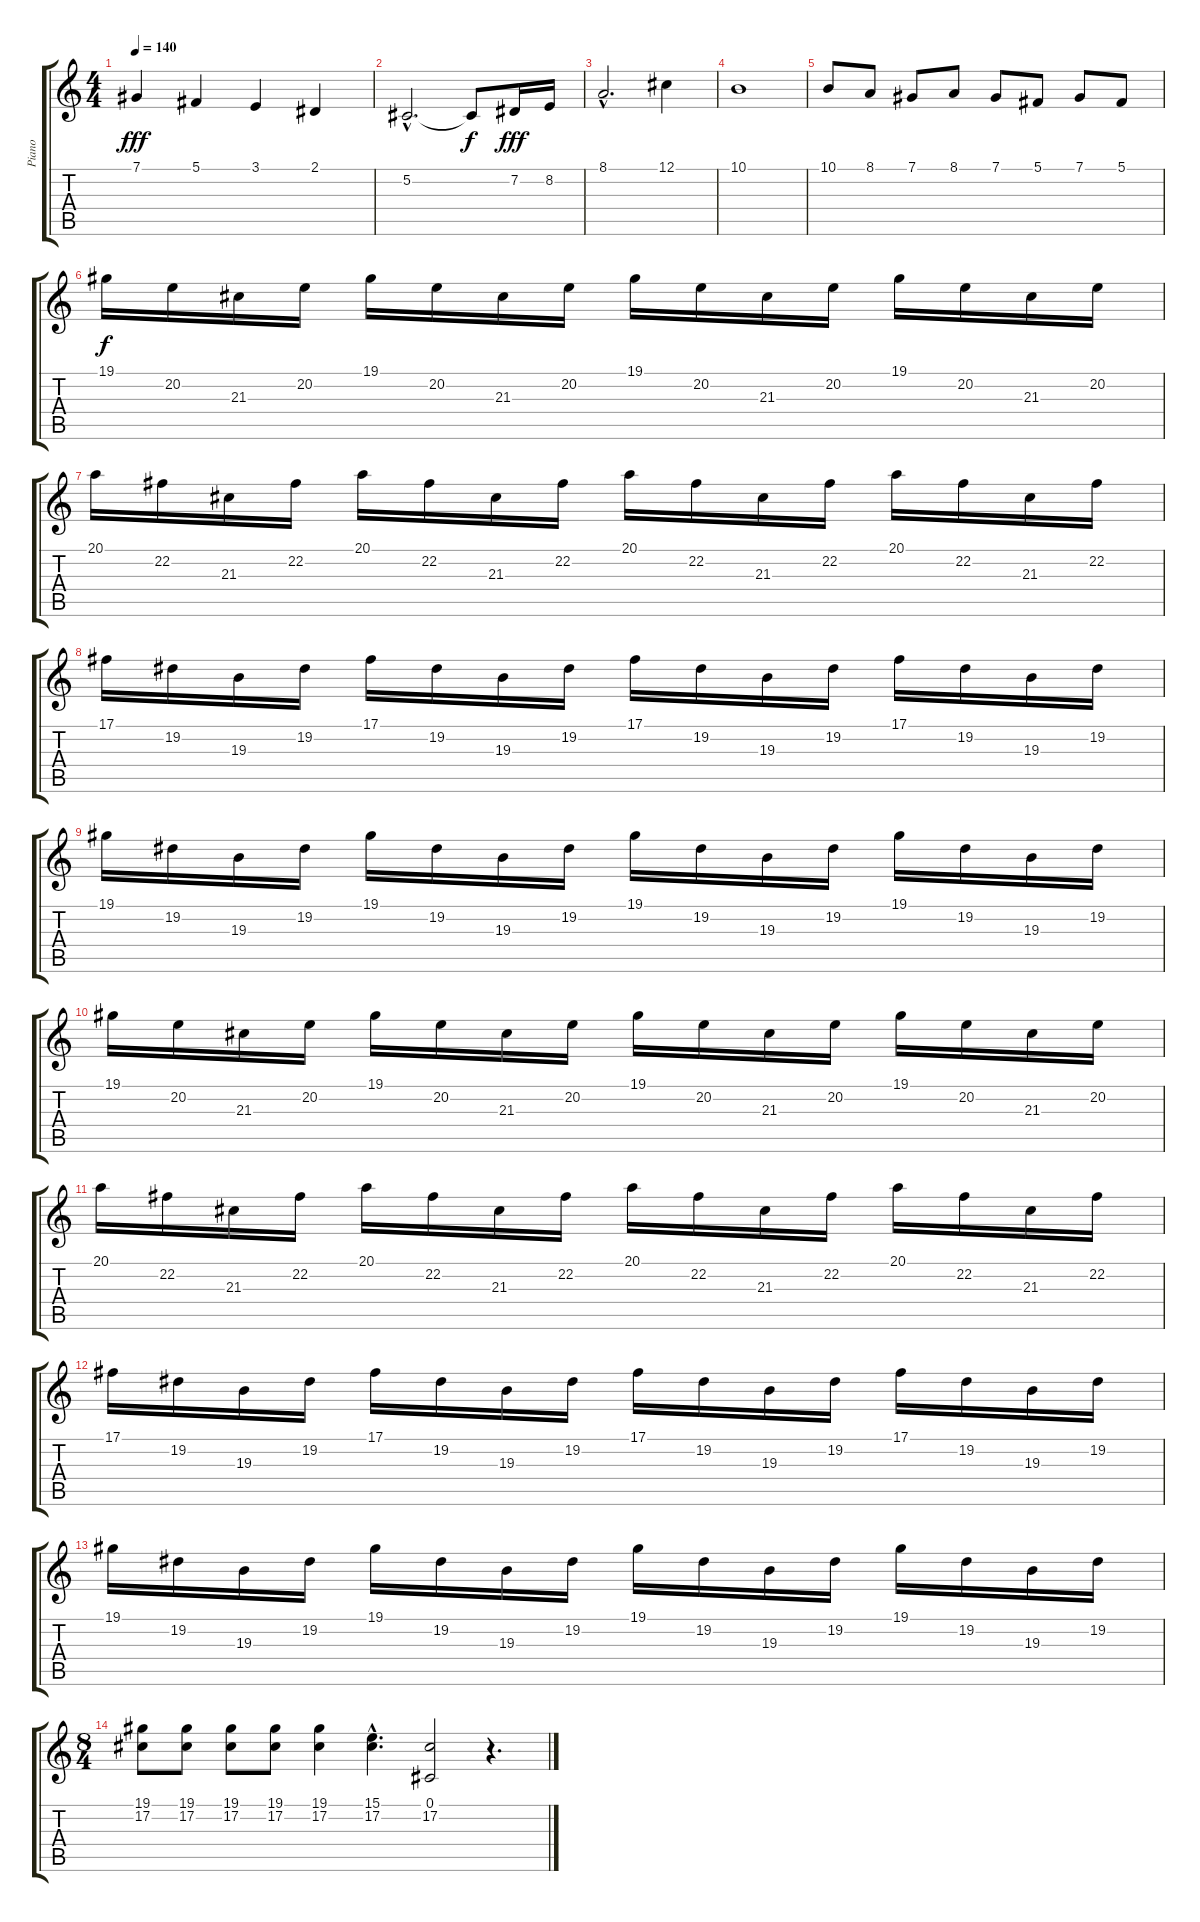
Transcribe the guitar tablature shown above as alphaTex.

\track ("Piano" "Piano") {instrument acousticgrandpiano}
\staff {score tabs}
\tuning (Db4 Ab3 E3 B2 Gb2 Db2) {hide}
\ts (4 4)
\tempo 140
\clef g2
\ks c
7.1.4{dy fff} 5.1.4 3.1.4 2.1.4 |
5.2{hac}.2{d} 5.2{t}.8{dy f} 7.2.16{dy fff} 8.2.16 |
8.1{hac}.2{d} 12.1.4 |
10.1.1 |
10.1.8 8.1.8 7.1.8 8.1.8 7.1.8 5.1.8 7.1.8 5.1.8 |
19.1.16{dy f} 20.2.16 21.3.16 20.2.16 19.1.16 20.2.16 21.3.16 20.2.16 19.1.16 20.2.16 21.3.16 20.2.16 19.1.16 20.2.16 21.3.16 20.2.16 |
20.1.16 22.2.16 21.3.16 22.2.16 20.1.16 22.2.16 21.3.16 22.2.16 20.1.16 22.2.16 21.3.16 22.2.16 20.1.16 22.2.16 21.3.16 22.2.16 |
17.1.16 19.2.16 19.3.16 19.2.16 17.1.16 19.2.16 19.3.16 19.2.16 17.1.16 19.2.16 19.3.16 19.2.16 17.1.16 19.2.16 19.3.16 19.2.16 |
19.1.16 19.2.16 19.3.16 19.2.16 19.1.16 19.2.16 19.3.16 19.2.16 19.1.16 19.2.16 19.3.16 19.2.16 19.1.16 19.2.16 19.3.16 19.2.16 |
19.1.16 20.2.16 21.3.16 20.2.16 19.1.16 20.2.16 21.3.16 20.2.16 19.1.16 20.2.16 21.3.16 20.2.16 19.1.16 20.2.16 21.3.16 20.2.16 |
20.1.16 22.2.16 21.3.16 22.2.16 20.1.16 22.2.16 21.3.16 22.2.16 20.1.16 22.2.16 21.3.16 22.2.16 20.1.16 22.2.16 21.3.16 22.2.16 |
17.1.16 19.2.16 19.3.16 19.2.16 17.1.16 19.2.16 19.3.16 19.2.16 17.1.16 19.2.16 19.3.16 19.2.16 17.1.16 19.2.16 19.3.16 19.2.16 |
19.1.16 19.2.16 19.3.16 19.2.16 19.1.16 19.2.16 19.3.16 19.2.16 19.1.16 19.2.16 19.3.16 19.2.16 19.1.16 19.2.16 19.3.16 19.2.16 |
\ts (8 4)
(19.1 17.2).8 (19.1 17.2).8 (19.1 17.2).8 (19.1 17.2).8 (19.1 17.2).4 (15.1{hac} 17.2{hac}).4{d} (0.1 17.2).2 r.4{d}
